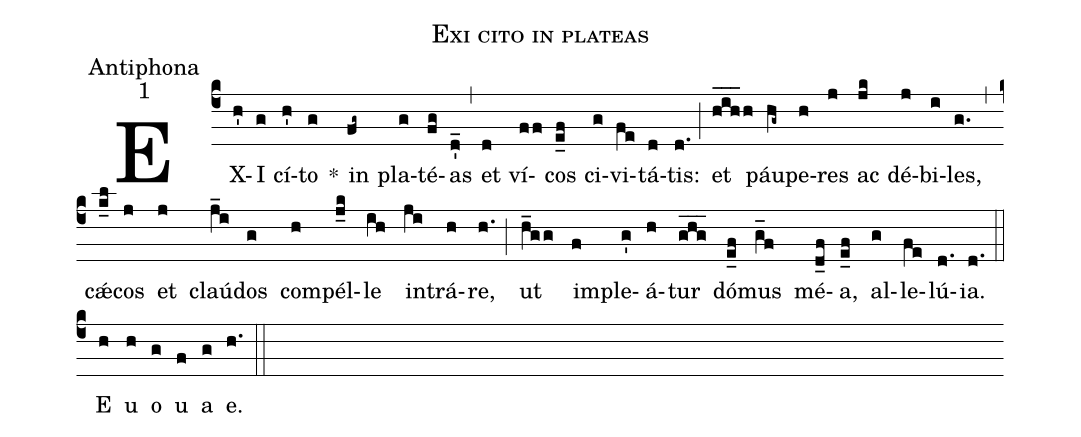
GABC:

name:Exi cito in plateas;
office-part:Antiphona;
mode:1;
%%
(c4) EX(h')I(g) cí(h')to(g) *() in(fg~) pla(g)té(fg)as(d'_) (,) et(d) ví(ff)cos(e_f) ci(g)vi(fe)tá(d)tis:(d.) (;) et(h_i_h_h) páu(hg~)pe(h)res(j) ac(jk) dé(j)bi(i)les,(g.) (,) cǽ(k_l)cos(j) et(j) claú(j_i)dos(g) com(h)pél(j_k)le(ih) in(ji)trá(h)re,(h.) (;) ut(h_gg) im(f)ple(g')á(h)tur(ghg___) dó(e_f)mus(g_f) mé(d_f)a,(e_f) al(g)le(fe)lú(d.)ia.(d.) (::) <eu> E(h) u(h) o(g) u(f) a(g) e.</eu>(h.) (::)
